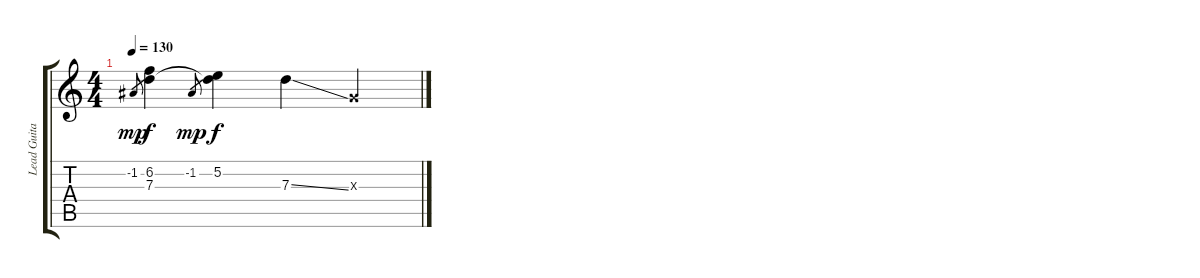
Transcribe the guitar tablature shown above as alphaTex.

\track ("Lead Guitar" "Lead Guita") {instrument overdrivenguitar}
\staff {score tabs}
\tuning (E4 B3 G3 D3 A2 E2) {hide}
\ts (4 4)
\tempo 130
\clef g2
\ks c
-1.2.8{gr dy mp} (6.2 7.3{t}).4{dy f} -1.2.8{gr dy mp} (5.2 7.3{t}).4{dy f} 7.3{ss}.4 0.3{x}.4
